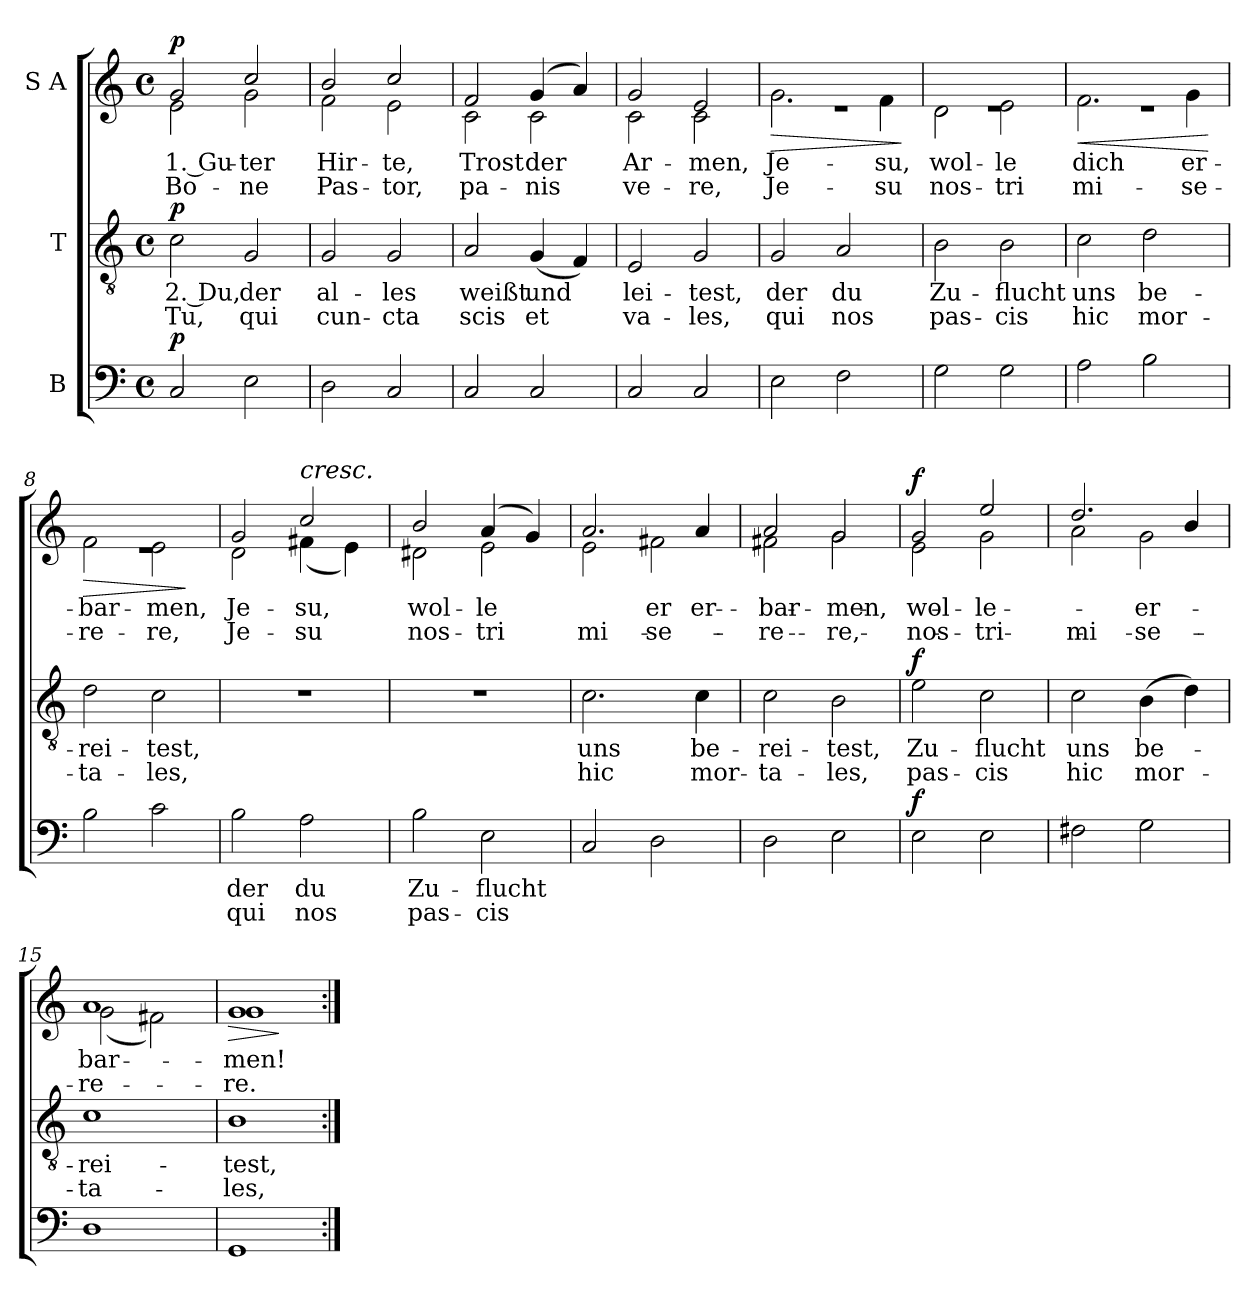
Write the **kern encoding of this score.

**kern	**text	**text	**dynam	**kern	**text	**text	**dynam	**kern	**text	**text	**dynam
*part3	*part3	*part3	*part3	*part2	*part2	*part2	*part2	*part1	*part1	*part1	*part1
*staff3	*staff3	*staff3	*staff3	*staff2	*staff2	*staff2	*staff2	*staff1	*staff1	*staff1	*staff1
*I"B	*	*	*	*I"T	*	*	*	*I"S A	*	*	*
*clefF4	*	*	*	*clefGv2	*	*	*	*clefG2	*	*	*
*k[]	*	*	*	*k[]	*	*	*	*k[]	*	*	*
*M4/4	*	*	*	*M4/4	*	*	*	*M4/4	*	*	*
*met(c)	*	*	*	*met(c)	*	*	*	*met(c)	*	*	*
=1	=1	=1	=1	=1	=1	=1	=1	=1	=1	=1	=1
!	!	!	!	!	!	!	!	!LO:TX:a:B:t=Mäßig bewegt	!	!	!
!	!	!	!	!	!	!	!	!LO:TX:a:i:t=Das erste Mal	!	!	!
!	!	!	!	!	!	!	!	!LO:TX:a:B:t=Solo	!	!	!
!	!	!	!	!	!	!	!	!LO:TX:a:t=, das zweite Mal	!	!	!
!	!	!	!	!	!	!	!	!LO:TX:a:B:t=Chor	!	!	!
!	!	!	!LO:DY:a	!	!LO:LY:b	!LO:LY:b	!LO:DY:a	!	!LO:LY:b	!LO:LY:b	!LO:DY:a
*	*	*	*	*	*	*	*	*^	*	*	*
2C/	.	.	p	2c\	2. Du,	Tu,	p	2g/	2e\	1. Gu-	Bo-	p
!	!	!	!	!	!LO:LY:b	!LO:LY:b	!	!	!	!LO:LY:b	!LO:LY:b	!
2E\	.	.	.	2G/	der	qui	.	2cc/	2g\	-ter	-ne	.
=2	=2	=2	=2	=2	=2	=2	=2	=2	=2	=2	=2	=2
!	!	!	!	!	!LO:LY:b	!LO:LY:b	!	!	!	!LO:LY:b	!LO:LY:b	!
2D\	.	.	.	2G/	al-	cun-	.	2b/	2f\	Hir-	Pas-	.
!	!	!	!	!	!LO:LY:b	!LO:LY:b	!	!	!	!LO:LY:b	!LO:LY:b	!
2C/	.	.	.	2G/	-les	-cta	.	2cc/	2e\	-te,	-tor,	.
=3	=3	=3	=3	=3	=3	=3	=3	=3	=3	=3	=3	=3
!	!	!	!	!	!LO:LY:b	!LO:LY:b	!	!	!	!LO:LY:b	!LO:LY:b	!
2C/	.	.	.	2A/	weißt	scis	.	2f/	2c\	Trost	pa-	.
!	!	!	!	!	!LO:LY:b	!LO:LY:b	!	!	!	!LO:LY:b	!LO:LY:b	!
2C/	.	.	.	(4G/	und	et	.	(>4g/	2c\	der	-nis	.
.	.	.	.	4F/)	.	.	.	4a/)	.	.	.	.
=4	=4	=4	=4	=4	=4	=4	=4	=4	=4	=4	=4	=4
!	!	!	!	!	!LO:LY:b	!LO:LY:b	!	!	!	!LO:LY:b	!LO:LY:b	!
2C/	.	.	.	2E/	lei-	va-	.	2g/	2c\	Ar-	ve-	.
!	!	!	!	!	!LO:LY:b	!LO:LY:b	!	!	!	!LO:LY:b	!LO:LY:b	!
2C/	.	.	.	2G/	-test,	-les,	.	2e/	2c\	-men,	-re,	.
=5	=5	=5	=5	=5	=5	=5	=5	=5	=5	=5	=5	=5
!	!	!	!	!	!LO:LY:b	!LO:LY:b	!	!	!	!LO:LY:b	!LO:LY:b	!LO:HP:b
2E\	.	.	.	2G/	der	qui	.	1re	2.g\	Je-	Je-	>
!	!	!	!	!	!LO:LY:b	!LO:LY:b	!	!	!	!	!	!
2F\	.	.	.	2A/	du	nos	.	.	.	.	.	.
!	!	!	!	!	!	!	!	!	!	!LO:LY:b	!LO:LY:b	!
.	.	.	.	.	.	.	.	.	4f\	-su,	-su	.
*	*	*	*	*	*	*	*	*v	*v	*	*	*
.	.	.	.	.	.	.	.	.	.	.	]
=6	=6	=6	=6	=6	=6	=6	=6	=6	=6	=6	=6
!	!	!	!	!	!LO:LY:b	!LO:LY:b	!	!	!LO:LY:b	!LO:LY:b	!
*	*	*	*	*	*	*	*	*^	*	*	*
2G\	.	.	.	2B\	Zu-	pas-	.	1re	2d\	wol-	nos-	.
!	!	!	!	!	!LO:LY:b	!LO:LY:b	!	!	!	!LO:LY:b	!LO:LY:b	!
2G\	.	.	.	2B\	-flucht	-cis	.	.	2e\	-le	-tri	.
=7	=7	=7	=7	=7	=7	=7	=7	=7	=7	=7	=7	=7
!	!	!	!	!	!LO:LY:b	!LO:LY:b	!	!	!	!LO:LY:b	!LO:LY:b	!LO:HP:b
2A\	.	.	.	2c\	uns	hic	.	1re	2.f\	dich	mi-	<
!	!	!	!	!	!LO:LY:b	!LO:LY:b	!	!	!	!	!	!
2B\	.	.	.	2d\	be-	mor-	.	.	.	.	.	.
!	!	!	!	!	!	!	!	!	!	!LO:LY:b	!LO:LY:b	!
.	.	.	.	.	.	.	.	.	4g\	er-	-se-	.
*	*	*	*	*	*	*	*	*v	*v	*	*	*
.	.	.	.	.	.	.	.	.	.	.	[
=8	=8	=8	=8	=8	=8	=8	=8	=8	=8	=8	=8
!	!	!	!	!	!LO:LY:b	!LO:LY:b	!	!	!LO:LY:b	!LO:LY:b	!LO:HP:b
*	*	*	*	*	*	*	*	*^	*	*	*
2B\	.	.	.	2d\	-rei-	-ta-	.	1re	2f\	-bar-	-re-	>
!	!	!	!	!	!LO:LY:b	!LO:LY:b	!	!	!	!LO:LY:b	!LO:LY:b	!
2c\	.	.	.	2c\	-test,	-les,	.	.	2e\	-men,	-re,	.
*	*	*	*	*	*	*	*	*v	*v	*	*	*
.	.	.	.	.	.	.	.	.	.	.	]
!!LO:LB:g=z
=9	=9	=9	=9	=9	=9	=9	=9	=9	=9	=9	=9
!	!LO:LY:b	!LO:LY:b	!	!	!	!	!	!	!LO:LY:b	!LO:LY:b	!
*	*	*	*	*	*	*	*	*^	*	*	*
2B\	der	qui	.	1r	.	.	.	2g/	2d\	Je-	Je-	.
!	!	!	!	!	!	!	!	!LO:TX:a:i:t=cresc.	!	!	!	!
!	!LO:LY:b	!LO:LY:b	!	!	!	!	!	!	!	!LO:LY:b	!LO:LY:b	!
2A\	du	nos	.	.	.	.	.	2cc/	(4f#X\	-su,	-su	.
.	.	.	.	.	.	.	.	.	4e\)	.	.	.
=10	=10	=10	=10	=10	=10	=10	=10	=10	=10	=10	=10	=10
!	!LO:LY:b	!LO:LY:b	!	!	!	!	!	!	!	!LO:LY:b	!LO:LY:b	!
2B\	Zu-	pas-	.	1r	.	.	.	2b/	2d#X\	wol-	nos-	.
!	!LO:LY:b	!LO:LY:b	!	!	!	!	!	!	!	!LO:LY:b	!LO:LY:b	!
2E\	-flucht	-cis	.	.	.	.	.	(>4a/	2e\	-le	-tri	.
.	.	.	.	.	.	.	.	4g/)	.	.	.	.
=11	=11	=11	=11	=11	=11	=11	=11	=11	=11	=11	=11	=11
!	!	!	!	!	!LO:LY:b	!LO:LY:b	!	!	!	!LO:LY:b	!	!
!	!	!	!	!	!	!	!	!	!	!	!LO:LY:b	!
2C/	.	.	.	2.c\	uns	hic	.	2.a/	2e\	.	mi-	.
!	!	!	!	!	!	!	!	!	!	!LO:LY:b	!LO:LY:b	!
2D\	.	.	.	.	.	.	.	.	2f#X\	er-	-se-	.
!	!	!	!	!	!LO:LY:b	!LO:LY:b	!	!	!	!LO:LY:b	!	!
.	.	.	.	4c\	be-	mor-	.	4a/	.	er-	.	.
=12	=12	=12	=12	=12	=12	=12	=12	=12	=12	=12	=12	=12
!	!	!	!	!	!LO:LY:b	!LO:LY:b	!	!	!	!LO:LY:b	!	!
!	!	!	!	!	!	!	!	!	!	!LO:LY:b	!LO:LY:b	!
2D\	.	.	.	2c\	-rei-	-ta-	.	2a/	2f#X\	-bar-	-re-	.
!	!	!	!	!	!LO:LY:b	!LO:LY:b	!	!	!	!LO:LY:b	!	!
!	!	!	!	!	!	!	!	!	!	!LO:LY:b	!LO:LY:b	!
2E\	.	.	.	2B\	-test,	-les,	.	2g/	2g\	-men,	-re,	.
=13	=13	=13	=13	=13	=13	=13	=13	=13	=13	=13	=13	=13
!	!	!	!LO:DY:a	!	!LO:LY:b	!LO:LY:b	!LO:DY:a	!	!	!LO:LY:b	!LO:LY:b	!LO:DY:a
2E\	.	.	f	2e\	Zu-	pas-	f	2g/	2e\	wol-	nos-	f
!	!	!	!	!	!LO:LY:b	!LO:LY:b	!	!	!	!LO:LY:b	!LO:LY:b	!
2E\	.	.	.	2c\	-flucht	-cis	.	2ee/	2g\	-le	-tri	.
=14	=14	=14	=14	=14	=14	=14	=14	=14	=14	=14	=14	=14
!	!	!	!	!	!LO:LY:b	!LO:LY:b	!	!	!	!LO:LY:b	!	!
!	!	!	!	!	!	!	!	!	!	!	!LO:LY:b	!
2F#X\	.	.	.	2c\	uns	hic	.	2.dd/	2a\	.	mi-	.
!	!	!	!	!	!LO:LY:b	!LO:LY:b	!	!	!	!LO:LY:b	!LO:LY:b	!
2G\	.	.	.	(>4B\	be-	mor-	.	.	2g\	er-	-se-	.
.	.	.	.	4d\)	.	.	.	4b/	.	.	.	.
=15	=15	=15	=15	=15	=15	=15	=15	=15	=15	=15	=15	=15
!	!	!	!	!	!LO:LY:b	!LO:LY:b	!	!	!	!LO:LY:b	!LO:LY:b	!
1D	.	.	.	1c	-rei-	-ta-	.	1a	(2g\	-bar-	-re-	.
.	.	.	.	.	.	.	.	.	2f#X\)	.	.	.
=16	=16	=16	=16	=16	=16	=16	=16	=16	=16	=16	=16	=16
!	!	!	!	!	!LO:LY:b	!LO:LY:b	!	!	!	!LO:LY:b	!LO:LY:b	!LO:HP:b
1GG	.	.	.	1B	-test,	-les,	.	1g	1g	-men!	-re.	>
*	*	*	*	*	*	*	*	*v	*v	*	*	*
.	.	.	.	.	.	.	.	.	.	.	]
=:|!	=:|!	=:|!	=:|!	=:|!	=:|!	=:|!	=:|!	=:|!	=:|!	=:|!	=:|!
*-	*-	*-	*-	*-	*-	*-	*-	*-	*-	*-	*-
